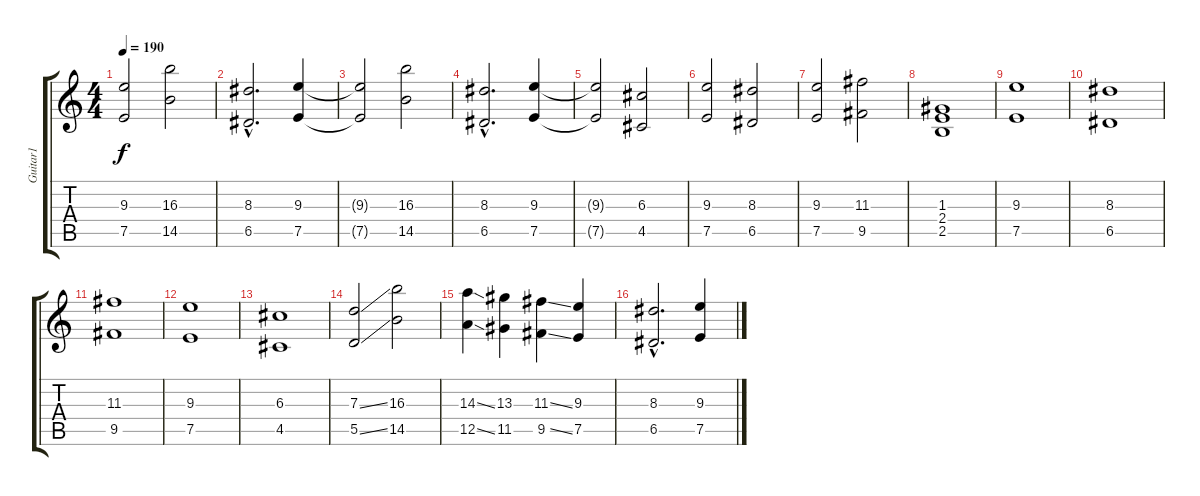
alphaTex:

\track ("Guitar1" "Guitar1") {instrument distortionguitar}
\staff {score tabs}
\tuning (E4 B3 G3 D3 A2 E2) {hide}
\ts (4 4)
\tempo 190
\clef g2
\ks c
(9.3{t} 7.5{t}).2{dy f} (16.3 14.5).2 |
(8.3{hac} 6.5{hac}).2{d} (9.3 7.5).4 |
(9.3{t} 7.5{t}).2 (16.3 14.5).2 |
(8.3{hac} 6.5{hac}).2{d} (9.3 7.5).4 |
(9.3{t} 7.5{t}).2 (6.3 4.5).2 |
(9.3 7.5).2 (8.3 6.5).2 |
(9.3 7.5).2 (11.3 9.5).2 |
(1.3 2.4 2.5).1 |
(9.3 7.5).1 |
(8.3 6.5).1 |
(11.3 9.5).1 |
(9.3 7.5).1 |
(6.3 4.5).1 |
(7.3{ss} 5.5{ss}).2 (16.3 14.5).2 |
(14.3{ss} 12.5{ss}).4 (13.3 11.5).4 (11.3{ss} 9.5{ss}).4 (9.3 7.5).4 |
(8.3{hac} 6.5{hac}).2{d} (9.3 7.5).4
